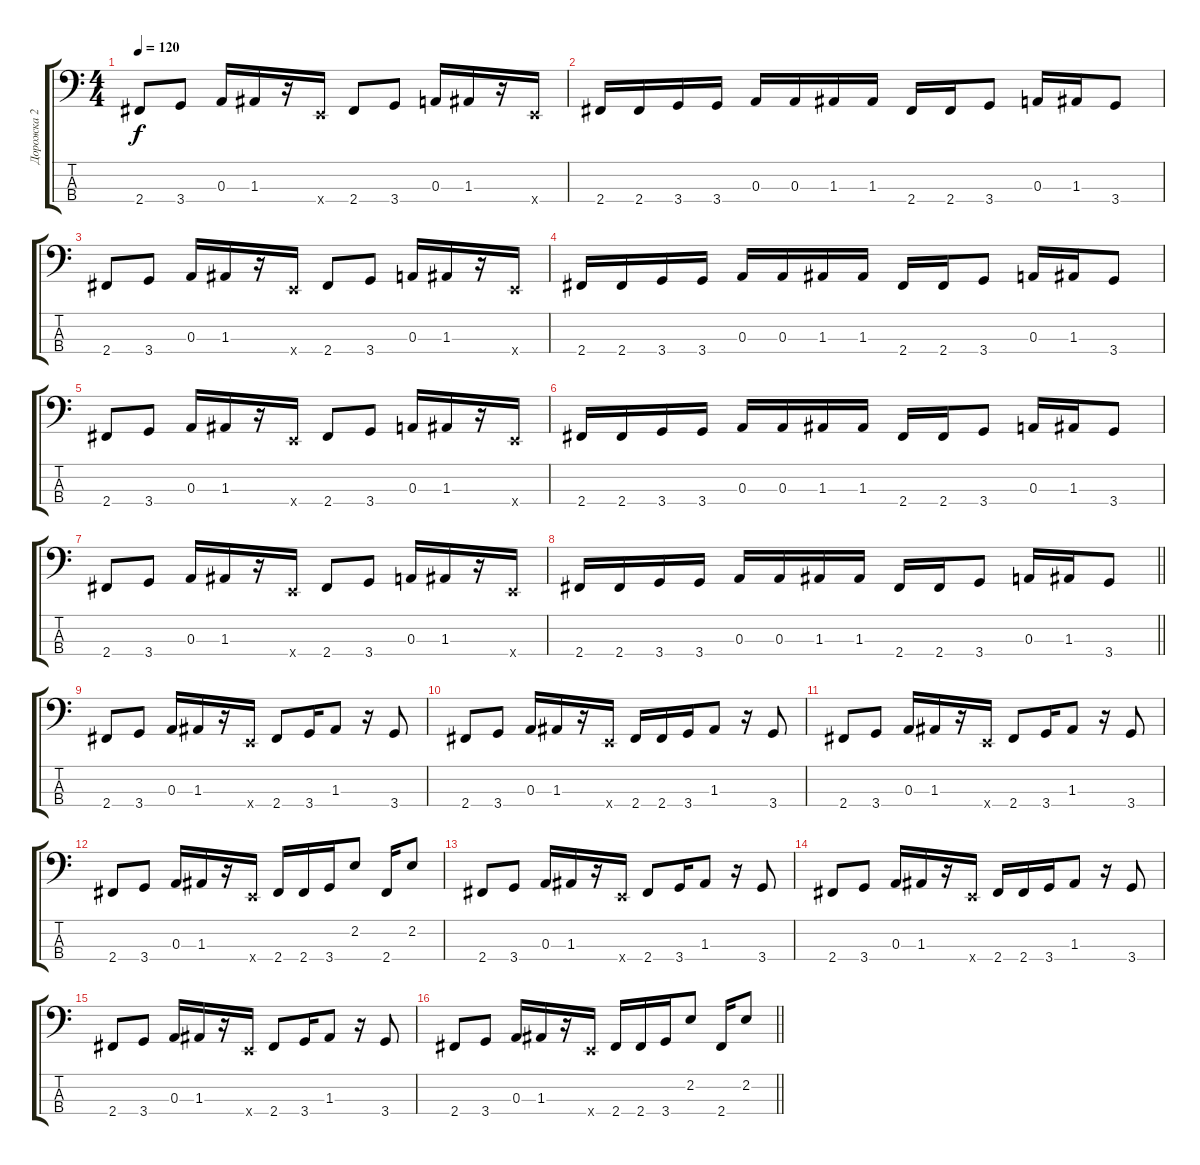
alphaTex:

\track ("Дорожка 2" "Дорожка 2") {instrument electricbassfinger}
\staff {score tabs}
\tuning (G2 D2 A1 E1) {hide}
\ts (4 4)
\tempo 120
\clef f4
\ks c
2.4.8{dy f volume 16 instrument electricbassfinger} 3.4.8 0.3.16 1.3.16 r.16 0.4{x}.16 2.4.8 3.4.8 0.3.16 1.3.16 r.16 0.4{x}.16 |
2.4.16 2.4.16 3.4.16 3.4.16 0.3.16 0.3.16 1.3.16 1.3.16 2.4.16 2.4.16 3.4.8 0.3.16 1.3.16 3.4.8 |
2.4.8 3.4.8 0.3.16 1.3.16 r.16 0.4{x}.16 2.4.8 3.4.8 0.3.16 1.3.16 r.16 0.4{x}.16 |
2.4.16 2.4.16 3.4.16 3.4.16 0.3.16 0.3.16 1.3.16 1.3.16 2.4.16 2.4.16 3.4.8 0.3.16 1.3.16 3.4.8 |
2.4.8 3.4.8 0.3.16 1.3.16 r.16 0.4{x}.16 2.4.8 3.4.8 0.3.16 1.3.16 r.16 0.4{x}.16 |
2.4.16 2.4.16 3.4.16 3.4.16 0.3.16 0.3.16 1.3.16 1.3.16 2.4.16 2.4.16 3.4.8 0.3.16 1.3.16 3.4.8 |
2.4.8 3.4.8 0.3.16 1.3.16 r.16 0.4{x}.16 2.4.8 3.4.8 0.3.16 1.3.16 r.16 0.4{x}.16 |
\barLineRight lightlight
2.4.16 2.4.16 3.4.16 3.4.16 0.3.16 0.3.16 1.3.16 1.3.16 2.4.16 2.4.16 3.4.8 0.3.16 1.3.16 3.4.8 |
2.4.8{volume 11} 3.4.8 0.3.16 1.3.16 r.16 0.4{x}.16 2.4.8 3.4.16 1.3.8 r.16 3.4.8 |
2.4.8 3.4.8 0.3.16 1.3.16 r.16 0.4{x}.16 2.4.16 2.4.16 3.4.16 1.3.8 r.16 3.4.8 |
2.4.8 3.4.8 0.3.16 1.3.16 r.16 0.4{x}.16 2.4.8 3.4.16 1.3.8 r.16 3.4.8 |
2.4.8 3.4.8 0.3.16 1.3.16 r.16 0.4{x}.16 2.4.16 2.4.16 3.4.16 2.2.8 2.4.16 2.2.8 |
2.4.8{volume 11} 3.4.8 0.3.16 1.3.16 r.16 0.4{x}.16 2.4.8 3.4.16 1.3.8 r.16 3.4.8 |
2.4.8 3.4.8 0.3.16 1.3.16 r.16 0.4{x}.16 2.4.16 2.4.16 3.4.16 1.3.8 r.16 3.4.8 |
2.4.8 3.4.8 0.3.16 1.3.16 r.16 0.4{x}.16 2.4.8 3.4.16 1.3.8 r.16 3.4.8 |
\barLineRight lightlight
2.4.8 3.4.8 0.3.16 1.3.16 r.16 0.4{x}.16 2.4.16 2.4.16 3.4.16 2.2.8 2.4.16 2.2.8
